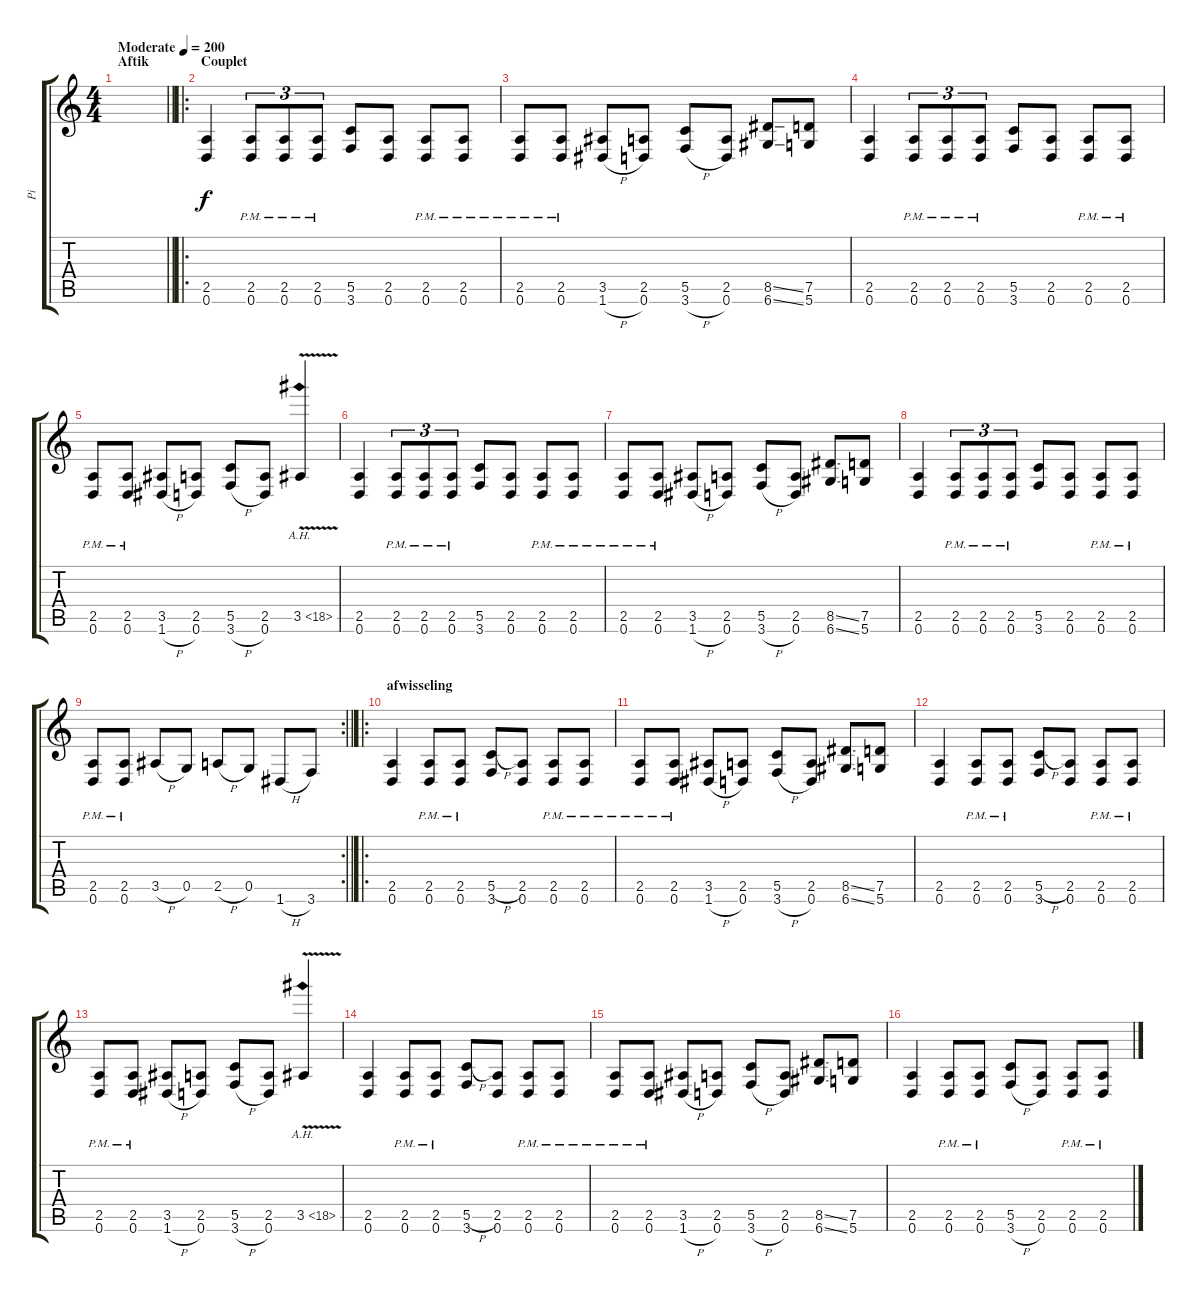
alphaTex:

\track ("Pi" "Pi") {instrument overdrivenguitar}
\staff {score tabs}
\tuning (D4 A3 F3 C3 G2 D2) {hide}
\ts (4 4)
\section ("" "Aftik")
\tempo (200 "Moderate")
\clef g2
\barLineRight lightlight
\ks c
|
\ro
\section ("" "Couplet")
(2.5 0.6).4 (2.5{pm} 0.6{pm}).8{tu (3 2)} (2.5{pm} 0.6{pm}).8{tu (3 2)} (2.5{pm} 0.6{pm}).8{tu (3 2)} (5.5 3.6).8 (2.5 0.6).8 (2.5{pm} 0.6{pm}).8 (2.5{pm} 0.6{pm}).8 |
(2.5{pm} 0.6{pm}).8 (2.5{pm} 0.6{pm}).8 (3.5 1.6{h}).8 (2.5 0.6).8 (5.5 3.6{h}).8 (2.5 0.6).8 (8.5{ss} 6.6{ss}).8 (7.5 5.6).8 |
(2.5 0.6).4 (2.5{pm} 0.6{pm}).8{tu (3 2)} (2.5{pm} 0.6{pm}).8{tu (3 2)} (2.5{pm} 0.6{pm}).8{tu (3 2)} (5.5 3.6).8 (2.5 0.6).8 (2.5{pm} 0.6{pm}).8 (2.5{pm} 0.6{pm}).8 |
(2.5{pm} 0.6{pm}).8 (2.5{pm} 0.6{pm}).8 (3.5 1.6{h}).8 (2.5 0.6).8 (5.5 3.6{h}).8 (2.5 0.6).8 3.5{ah 15 v}.4 |
(2.5 0.6).4 (2.5{pm} 0.6{pm}).8{tu (3 2)} (2.5{pm} 0.6{pm}).8{tu (3 2)} (2.5{pm} 0.6{pm}).8{tu (3 2)} (5.5 3.6).8 (2.5 0.6).8 (2.5{pm} 0.6{pm}).8 (2.5{pm} 0.6{pm}).8 |
(2.5{pm} 0.6{pm}).8 (2.5{pm} 0.6{pm}).8 (3.5 1.6{h}).8 (2.5 0.6).8 (5.5 3.6{h}).8 (2.5 0.6).8 (8.5{ss} 6.6{ss}).8 (7.5 5.6).8 |
(2.5 0.6).4 (2.5{pm} 0.6{pm}).8{tu (3 2)} (2.5{pm} 0.6{pm}).8{tu (3 2)} (2.5{pm} 0.6{pm}).8{tu (3 2)} (5.5 3.6).8 (2.5 0.6).8 (2.5{pm} 0.6{pm}).8 (2.5{pm} 0.6{pm}).8 |
\rc 2
\barLineRight lightlight
(2.5{pm} 0.6{pm}).8 (2.5{pm} 0.6{pm}).8 3.5{h}.8 0.5.8 2.5{h}.8 0.5.8 1.6{h}.8 3.6.8 |
\ro
\section ("" "afwisseling")
(2.5 0.6).4 (2.5{pm} 0.6{pm}).8 (2.5{pm} 0.6{pm}).8 (5.5{h} 3.6).8 (2.5 0.6).8 (2.5{pm} 0.6{pm}).8 (2.5{pm} 0.6{pm}).8 |
(2.5{pm} 0.6{pm}).8 (2.5{pm} 0.6{pm}).8 (3.5 1.6{h}).8 (2.5 0.6).8 (5.5 3.6{h}).8 (2.5 0.6).8 (8.5{ss} 6.6{ss}).8 (7.5 5.6).8 |
(2.5 0.6).4 (2.5{pm} 0.6{pm}).8 (2.5{pm} 0.6{pm}).8 (5.5{h} 3.6).8 (2.5 0.6).8 (2.5{pm} 0.6{pm}).8 (2.5{pm} 0.6{pm}).8 |
(2.5{pm} 0.6{pm}).8 (2.5{pm} 0.6{pm}).8 (3.5 1.6{h}).8 (2.5 0.6).8 (5.5 3.6{h}).8 (2.5 0.6).8 3.5{ah 15 v}.4 |
(2.5 0.6).4 (2.5{pm} 0.6{pm}).8 (2.5{pm} 0.6{pm}).8 (5.5{h} 3.6).8 (2.5 0.6).8 (2.5{pm} 0.6{pm}).8 (2.5{pm} 0.6{pm}).8 |
(2.5{pm} 0.6{pm}).8 (2.5{pm} 0.6{pm}).8 (3.5 1.6{h}).8 (2.5 0.6).8 (5.5 3.6{h}).8 (2.5 0.6).8 (8.5{ss} 6.6{ss}).8 (7.5 5.6).8 |
(2.5 0.6).4 (2.5{pm} 0.6{pm}).8 (2.5{pm} 0.6{pm}).8 (5.5 3.6{h}).8 (2.5 0.6).8 (2.5{pm} 0.6{pm}).8 (2.5{pm} 0.6{pm}).8
